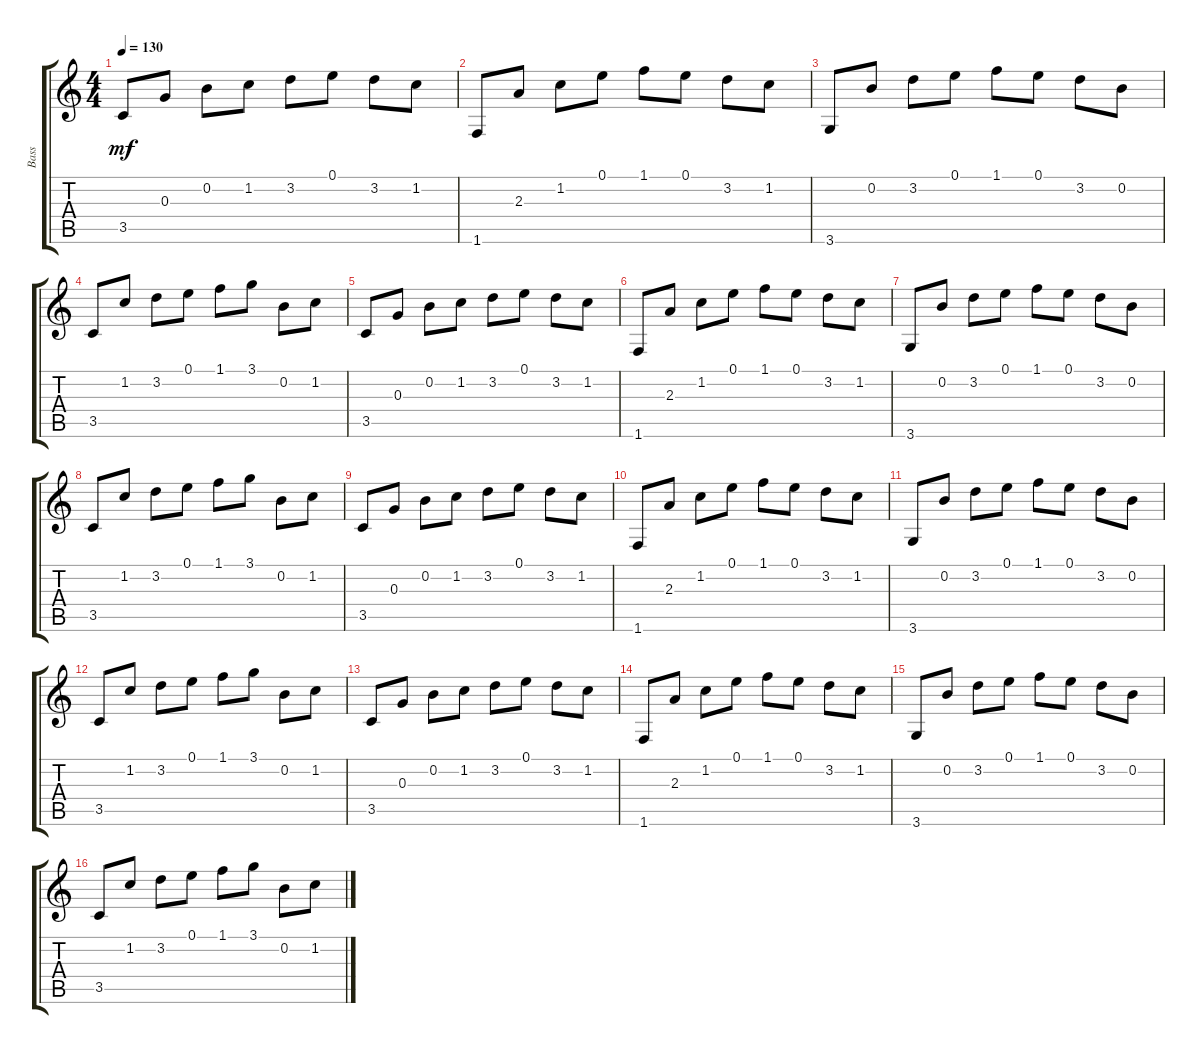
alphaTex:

\track ("Bass" "Bass") {instrument acousticguitarnylon}
\staff {score tabs}
\tuning (E4 B3 G3 D3 A2 E2) {hide}
\ts (4 4)
\tempo 130
\clef g2
\ks c
3.5.8{dy mf} 0.3.8 0.2.8 1.2.8 3.2.8 0.1.8 3.2.8 1.2.8 |
1.6.8 2.3.8 1.2.8 0.1.8 1.1.8 0.1.8 3.2.8 1.2.8 |
3.6.8 0.2.8 3.2.8 0.1.8 1.1.8 0.1.8 3.2.8 0.2.8 |
3.5.8 1.2.8 3.2.8 0.1.8 1.1.8 3.1.8 0.2.8 1.2.8 |
3.5.8 0.3.8 0.2.8 1.2.8 3.2.8 0.1.8 3.2.8 1.2.8 |
1.6.8 2.3.8 1.2.8 0.1.8 1.1.8 0.1.8 3.2.8 1.2.8 |
3.6.8 0.2.8 3.2.8 0.1.8 1.1.8 0.1.8 3.2.8 0.2.8 |
3.5.8 1.2.8 3.2.8 0.1.8 1.1.8 3.1.8 0.2.8 1.2.8 |
3.5.8 0.3.8 0.2.8 1.2.8 3.2.8 0.1.8 3.2.8 1.2.8 |
1.6.8 2.3.8 1.2.8 0.1.8 1.1.8 0.1.8 3.2.8 1.2.8 |
3.6.8 0.2.8 3.2.8 0.1.8 1.1.8 0.1.8 3.2.8 0.2.8 |
3.5.8 1.2.8 3.2.8 0.1.8 1.1.8 3.1.8 0.2.8 1.2.8 |
3.5.8 0.3.8 0.2.8 1.2.8 3.2.8 0.1.8 3.2.8 1.2.8 |
1.6.8 2.3.8 1.2.8 0.1.8 1.1.8 0.1.8 3.2.8 1.2.8 |
3.6.8 0.2.8 3.2.8 0.1.8 1.1.8 0.1.8 3.2.8 0.2.8 |
3.5.8 1.2.8 3.2.8 0.1.8 1.1.8 3.1.8 0.2.8 1.2.8
